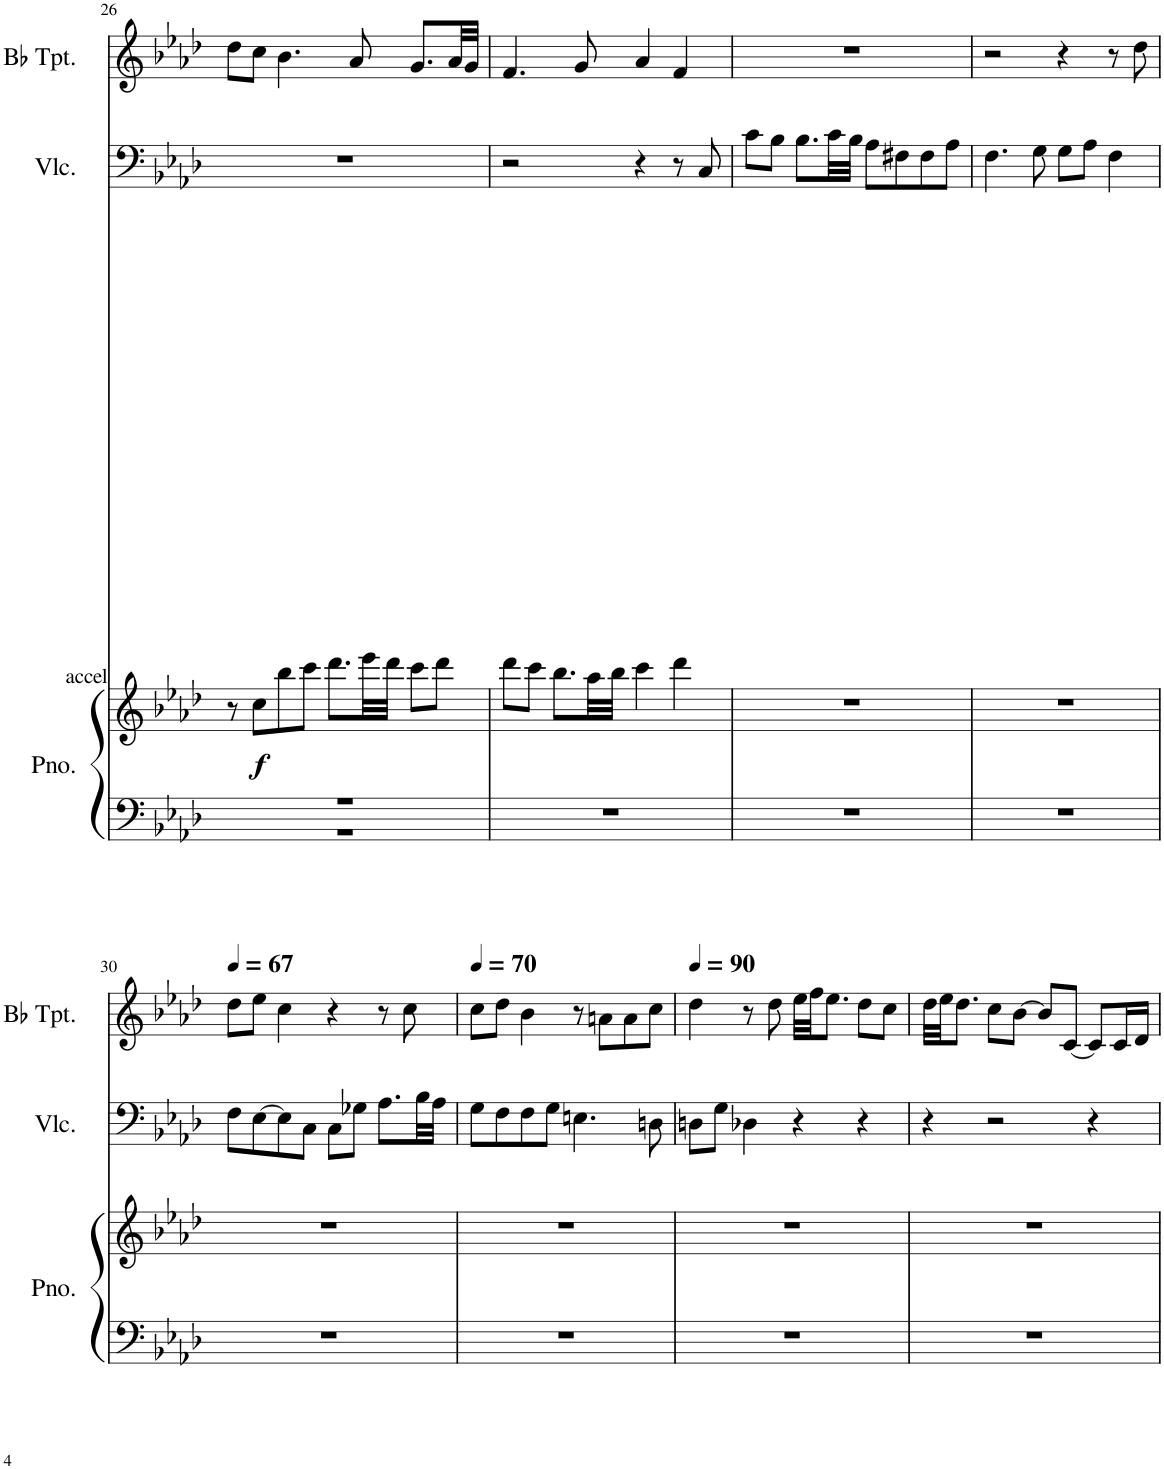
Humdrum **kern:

**kern	**kern	**dynam	**kern	**kern
*part3	*part3	*part3	*part2	*part1
*staff4	*staff3	*staff3/4	*staff2	*staff1
*I"Piano	*	*	*I"Violoncello	*I"Bb Trumpet
*I'Pno.	*	*	*I'Vlc.	*I'Bb Tpt.
!!LO:PB:g=z
*clefF4	*clefG2	*	*clefF4	*clefG2
*	*	*	*	*ITrd1c2
*k[b-e-a-d-]	*k[b-e-a-d-]	*	*k[b-e-a-d-]	*k[b-e-a-d-]
*M4/4	*M4/4	*	*M4/4	*M4/4
=26	=26	=26	=26	=26
*^	*	*	*	*
1r	1r	8r	.	1r	8dd-\L
!	!	!	!LO:DY:b	!	!
.	.	8cc\L	f	.	8cc\J
.	.	8bb-\	.	.	4.b-\
.	.	8ccc\J	.	.	.
.	.	8.ddd-\L	.	.	.
.	.	.	.	.	8a-/
.	.	32eee-\LL	.	.	.
.	.	32ddd-\JJJ	.	.	.
.	.	8ccc\L	.	.	8.g/L
.	.	8ddd-\J	.	.	.
.	.	.	.	.	32a-/LL
.	.	.	.	.	32g/JJJ
*v	*v	*	*	*	*
=27	=27	=27	=27	=27
1r	8ddd-\L	.	2r	4.f/
.	8ccc\J	.	.	.
.	8.bb-\L	.	.	.
.	.	.	.	8g/
.	32aa-\LL	.	.	.
.	32bb-\JJJ	.	.	.
.	4ccc\	.	4r	4a-/
.	4ddd-\	.	8r	4f/
.	.	.	8C/	.
=28	=28	=28	=28	=28
!	!	!	!LO:TX:b:t=accel	!
1r	1r	.	8c\L	1r
.	.	.	8B-\J	.
.	.	.	8.B-\L	.
.	.	.	32c\LL	.
.	.	.	32B-\JJJ	.
.	.	.	8A-\L	.
.	.	.	8F#X\	.
.	.	.	8F#\	.
.	.	.	8A-\J	.
=29	=29	=29	=29	=29
1r	1r	.	4.F\	2r
.	.	.	8G\	.
.	.	.	8G\L	4r
.	.	.	8A-\J	.
.	.	.	4F\	8r
.	.	.	.	8dd-\
!!LO:LB:g=z
=30	=30	=30	=30	=30
*	*	*	*	*MM67
1r	1r	.	8F\L	8dd-\L
.	.	.	[8E-\	8ee-\J
.	.	.	8E-\]	4cc\
.	.	.	8C\J	.
.	.	.	8C\L	4r
.	.	.	8G-X\J	.
.	.	.	8.A-\L	8r
.	.	.	.	8cc\
.	.	.	32B-\LL	.
.	.	.	32A-\JJJ	.
=31	=31	=31	=31	=31
*	*	*	*	*MM70
1r	1r	.	8G\L	8cc\L
.	.	.	8F\	8dd-\J
.	.	.	8F\	4b-\
.	.	.	8G\J	.
.	.	.	4.En\	8r
.	.	.	.	8an\L
.	.	.	.	8a\
.	.	.	8Dn\	8cc\J
=32	=32	=32	=32	=32
*	*	*	*	*MM90
1r	1r	.	8Dn\L	4dd-\
.	.	.	8G\J	.
.	.	.	4D-X\	8r
.	.	.	.	8dd-\
.	.	.	4r	32ee-\LLL
.	.	.	.	32ff\JJ
.	.	.	.	8.ee-\J
.	.	.	4r	8dd-\L
.	.	.	.	8cc\J
=33	=33	=33	=33	=33
1r	1r	.	4r	32dd-\LLL
.	.	.	.	32ee-\JJ
.	.	.	.	8.dd-\J
.	.	.	2r	8cc\L
.	.	.	.	[8b-\J
.	.	.	.	8b-/L]
.	.	.	.	[8c/J
.	.	.	4r	8c/L]
.	.	.	.	16c/L
.	.	.	.	16d-/JJ
=	=	=	=	=
*-	*-	*-	*-	*-
